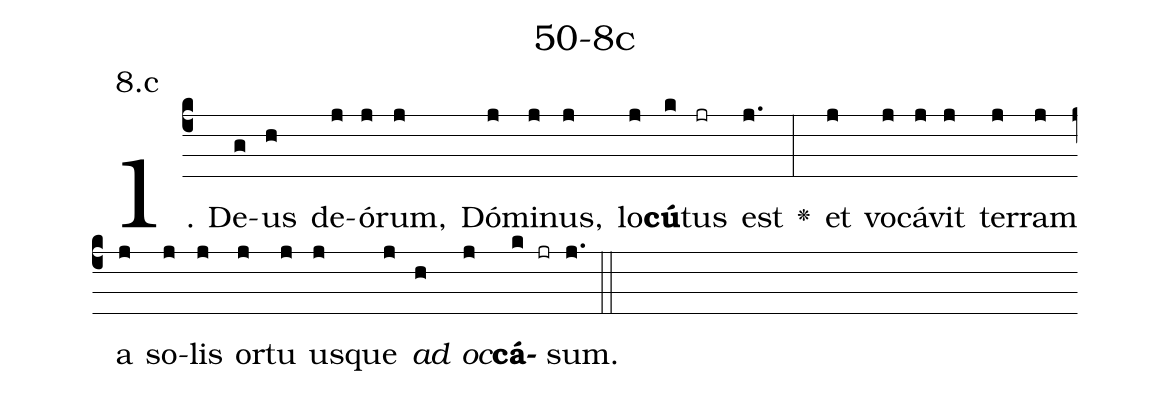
name: 50-8c;
annotation: 8.c;
%%
(c4)1. De(g)us(h) de(j)ó(j)rum,(j) Dó(j)mi(j)nus,(j) lo(j)<b>cú</b>(k)tus(jr) est(j.) <v>\greheightstar</v>(:) et(j) vo(j)cá(j)vit(j) ter(j)ram(j) a(j) so(j)lis(j) or(j)tu(j) us(j)que(j) <i>ad</i>(h) <i>oc</i>(j)<b>cá</b>(k jr)sum.(j.) (::)
